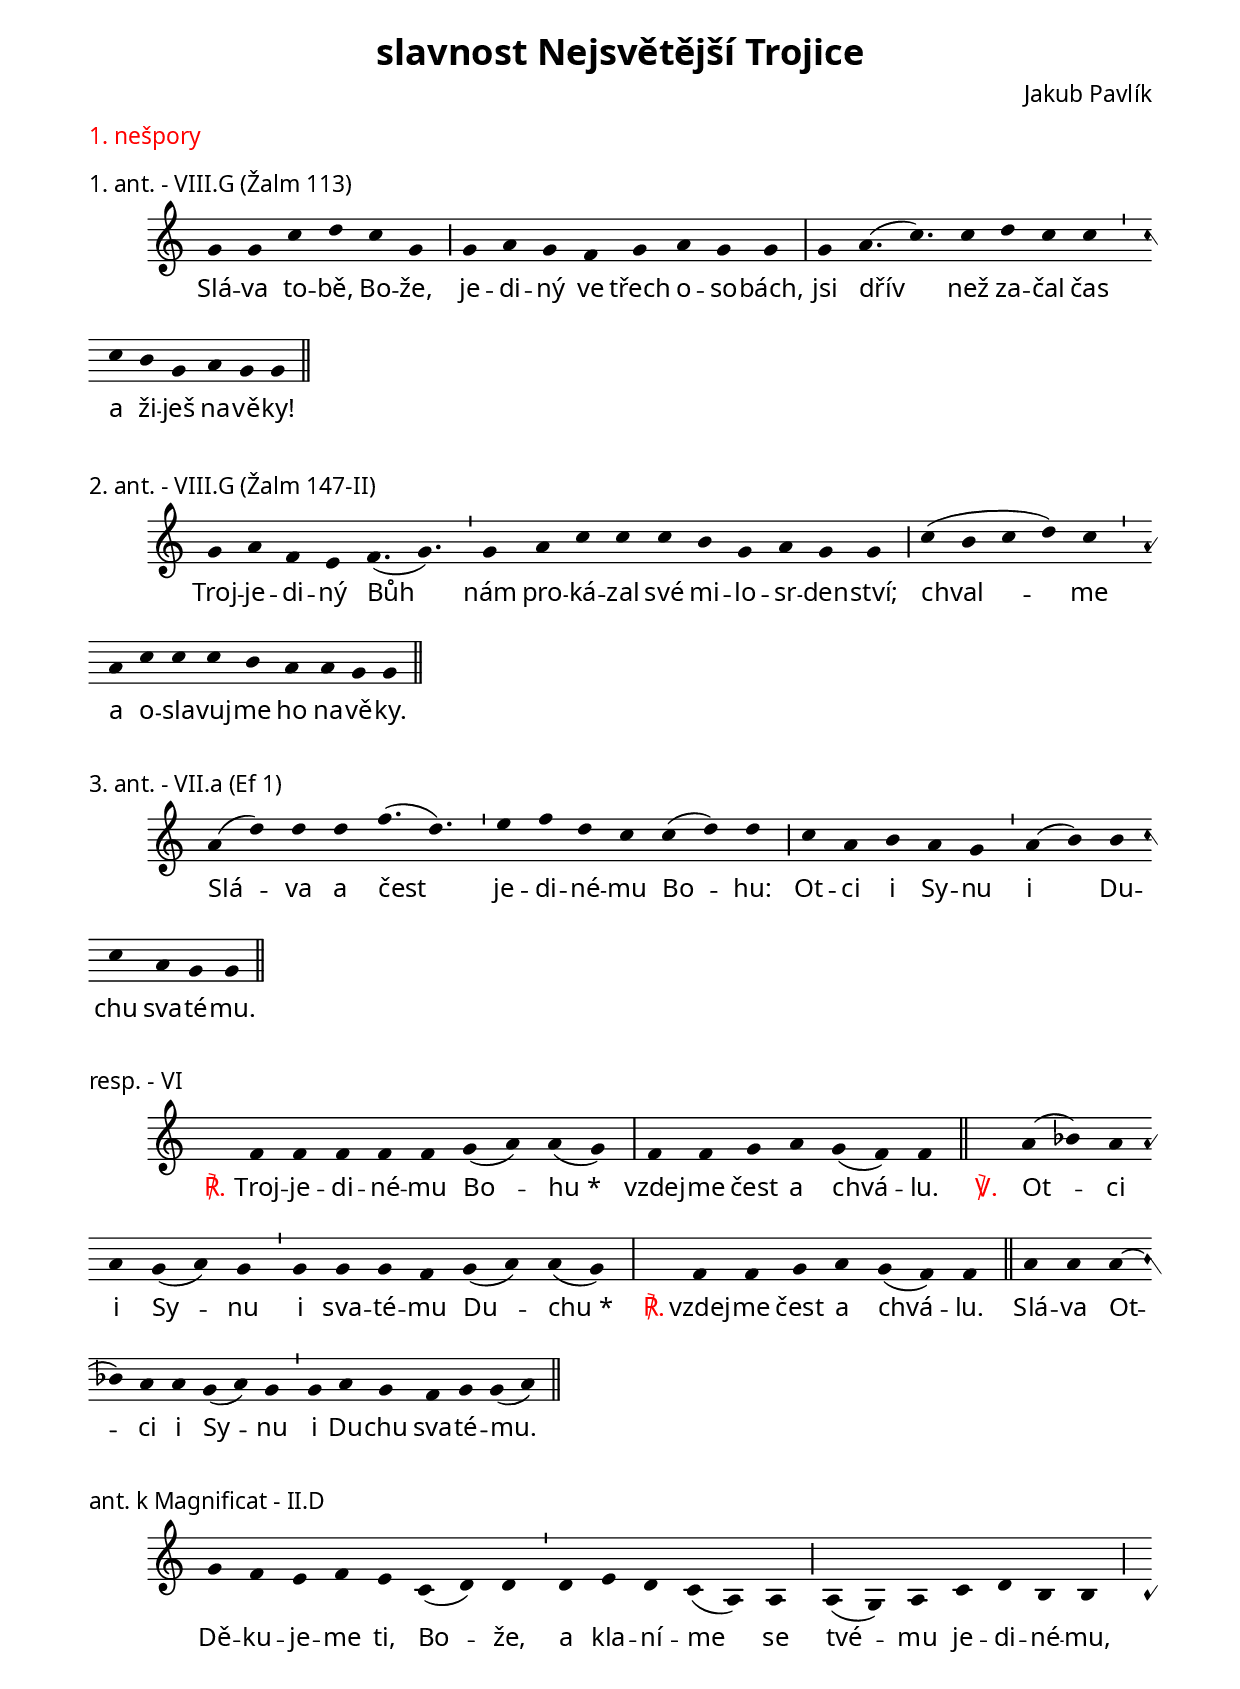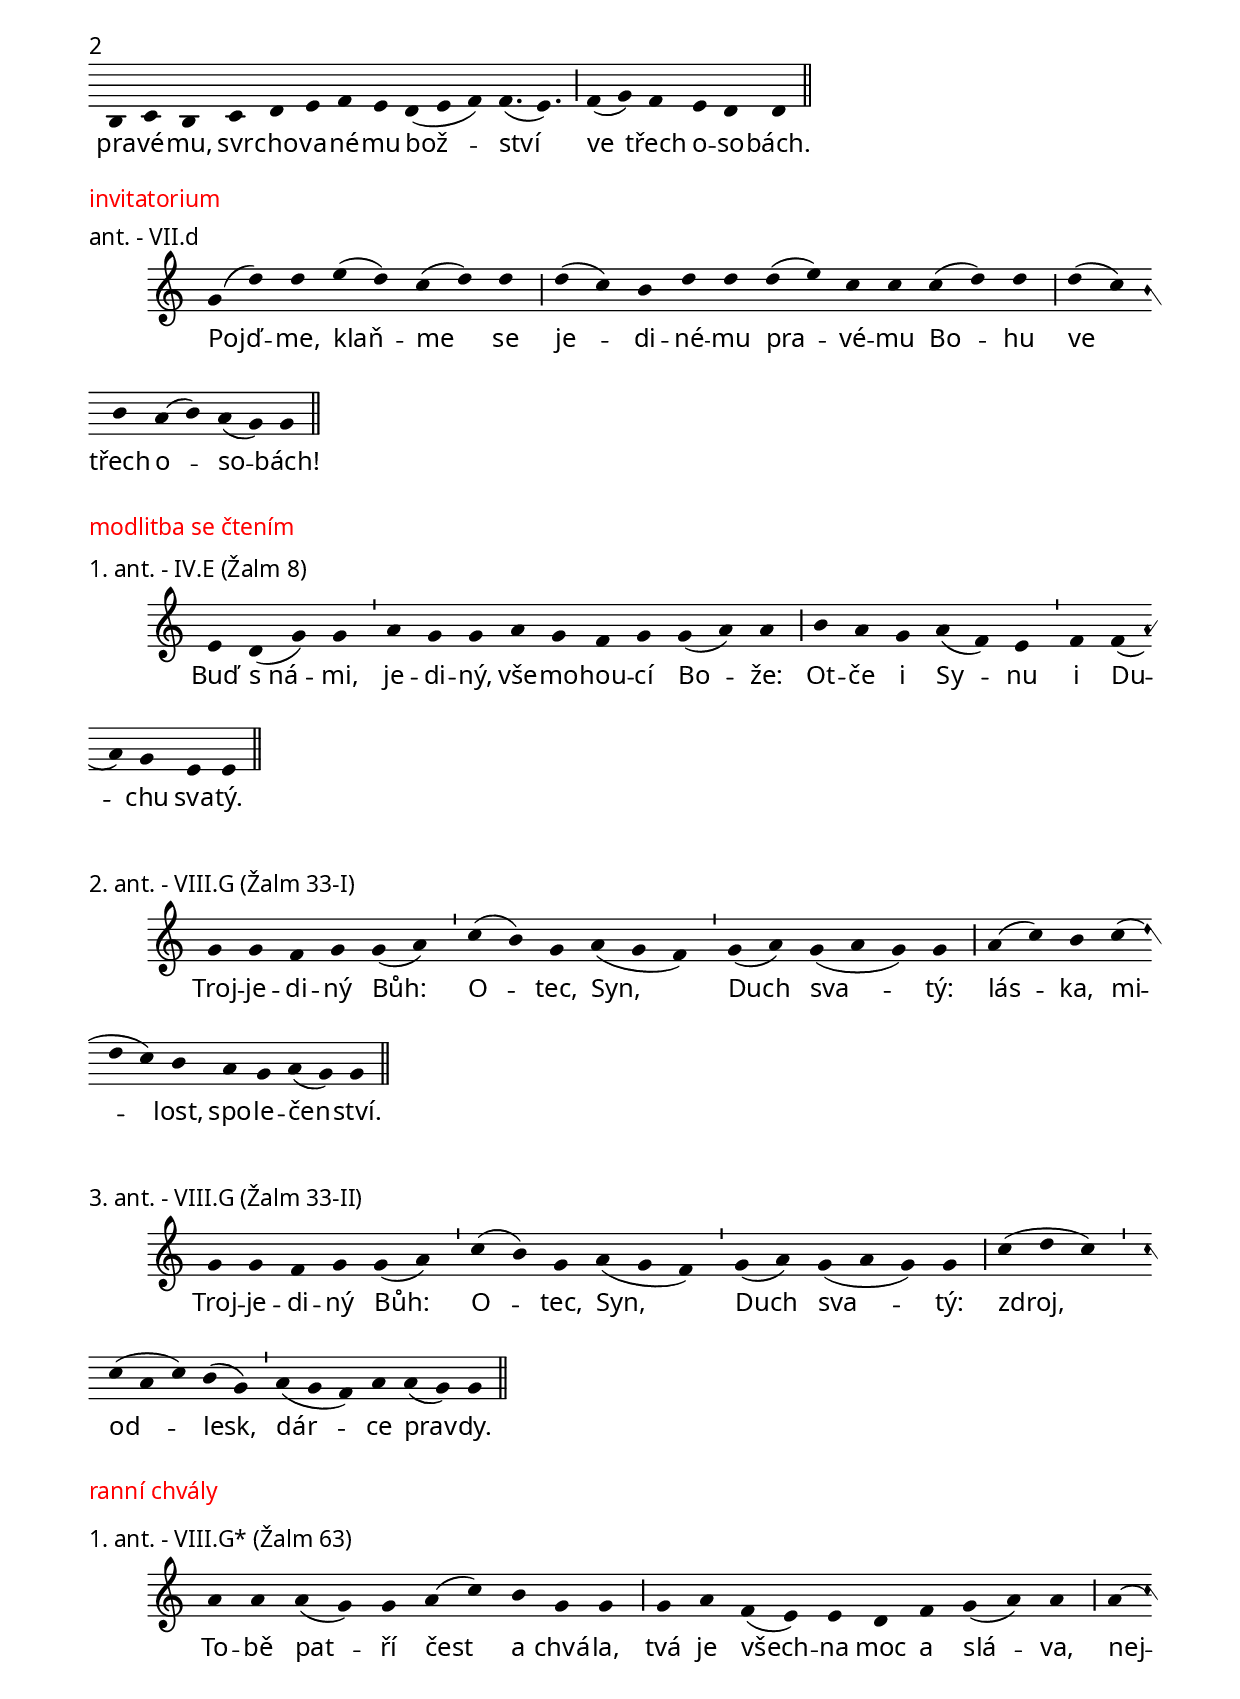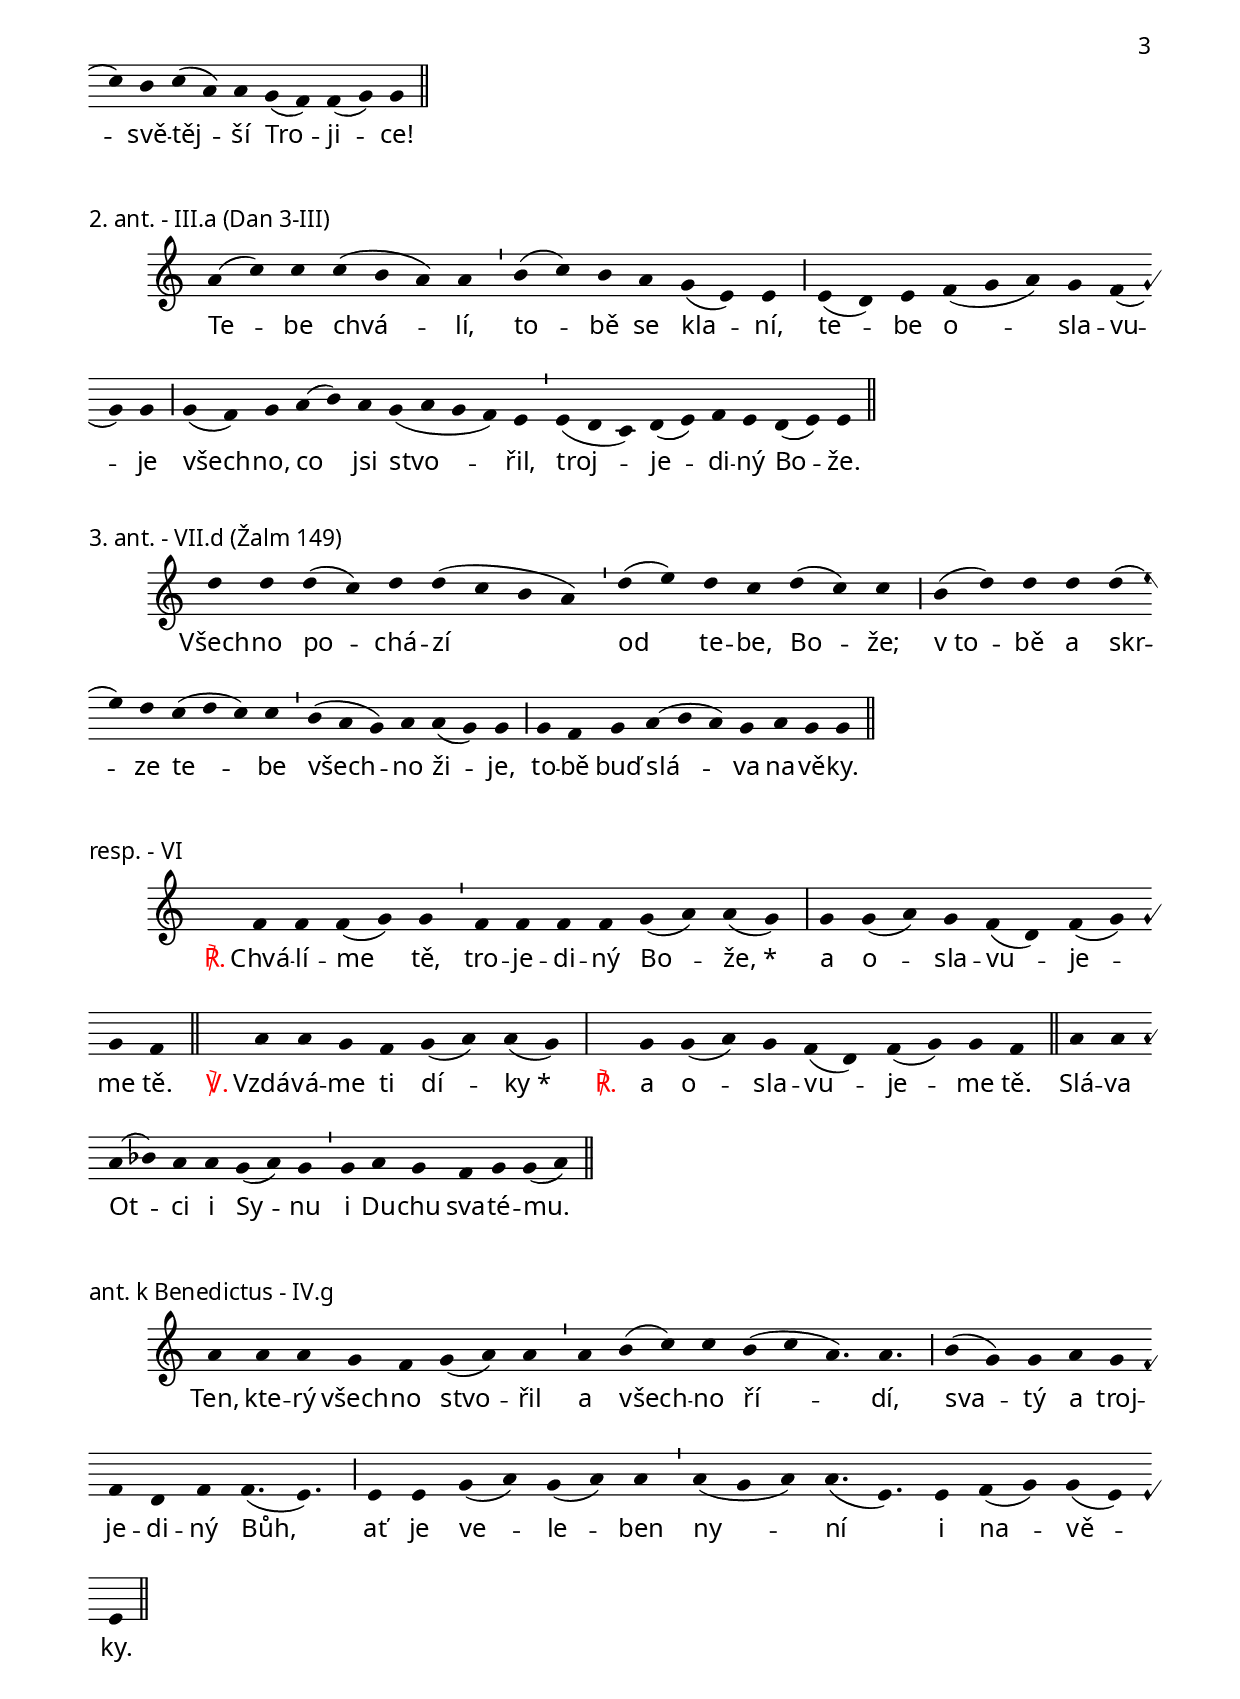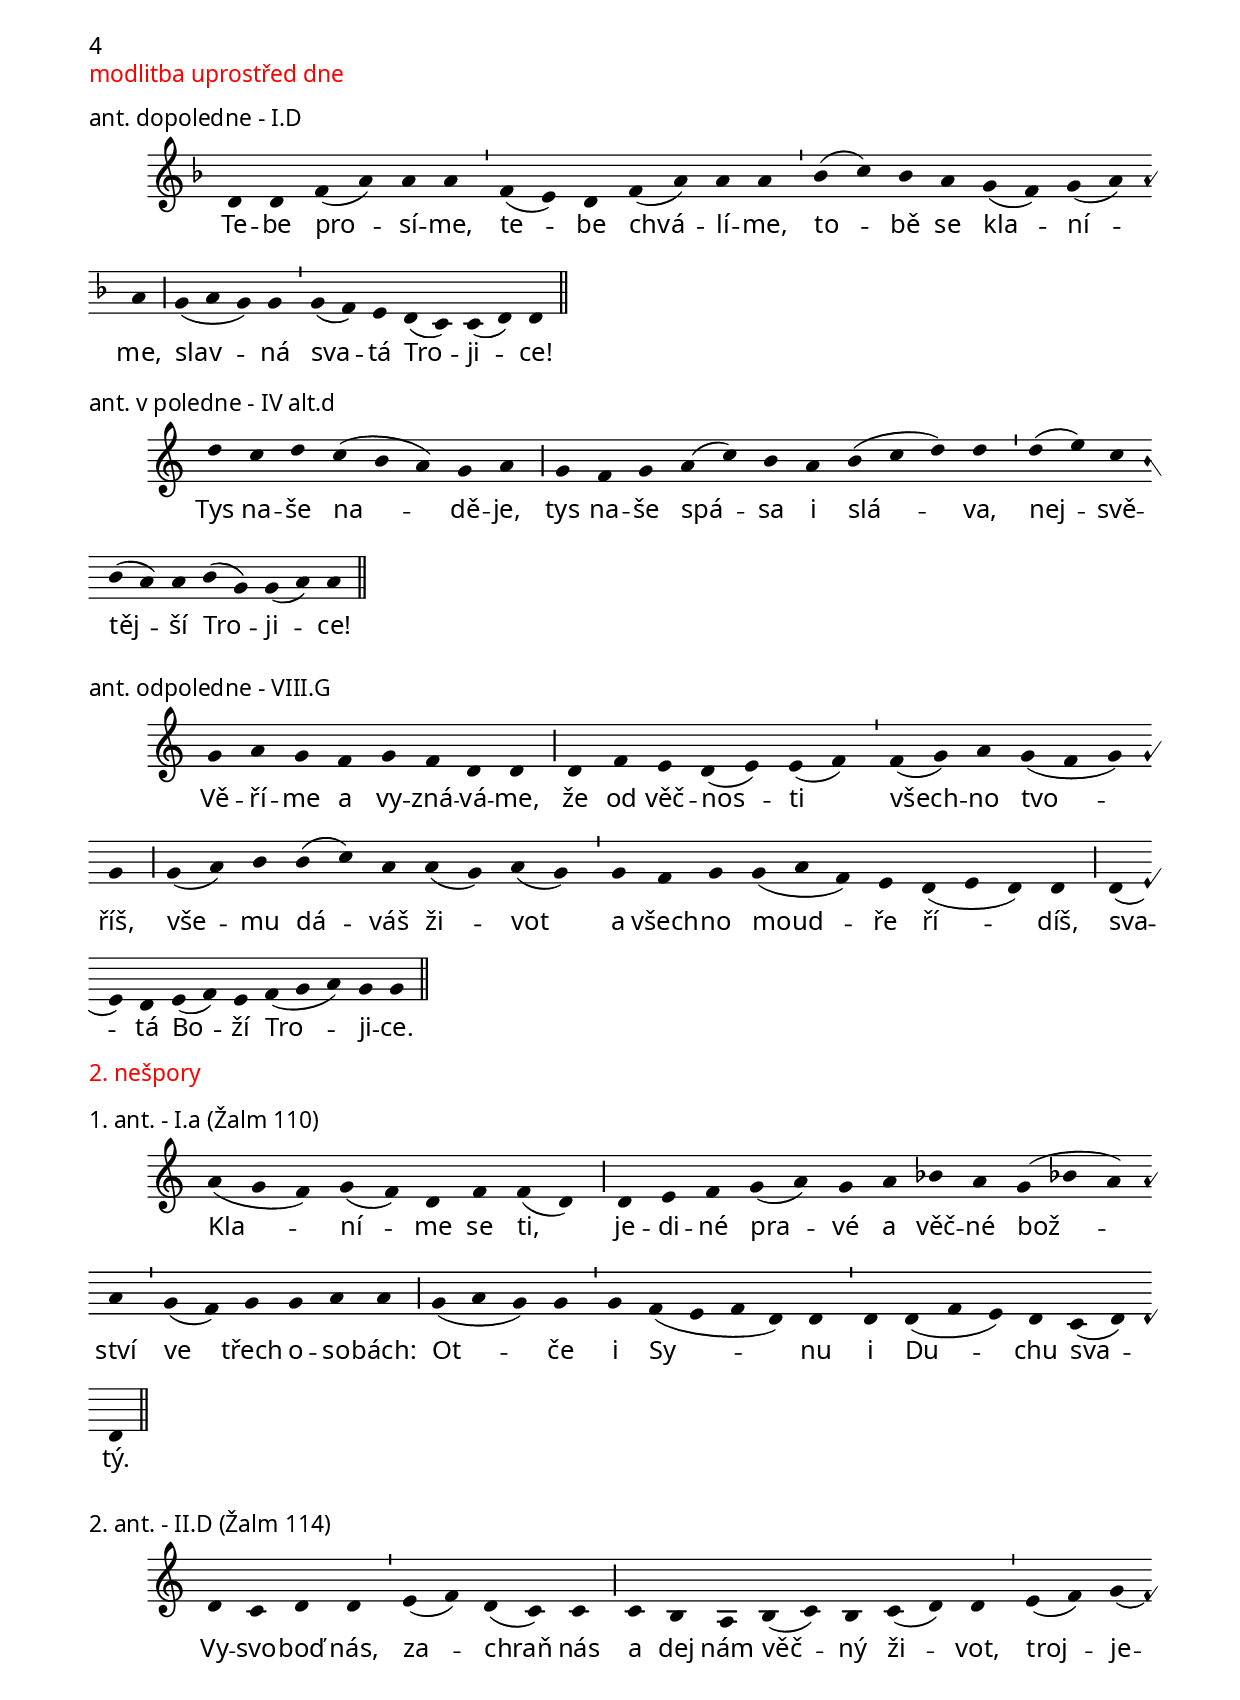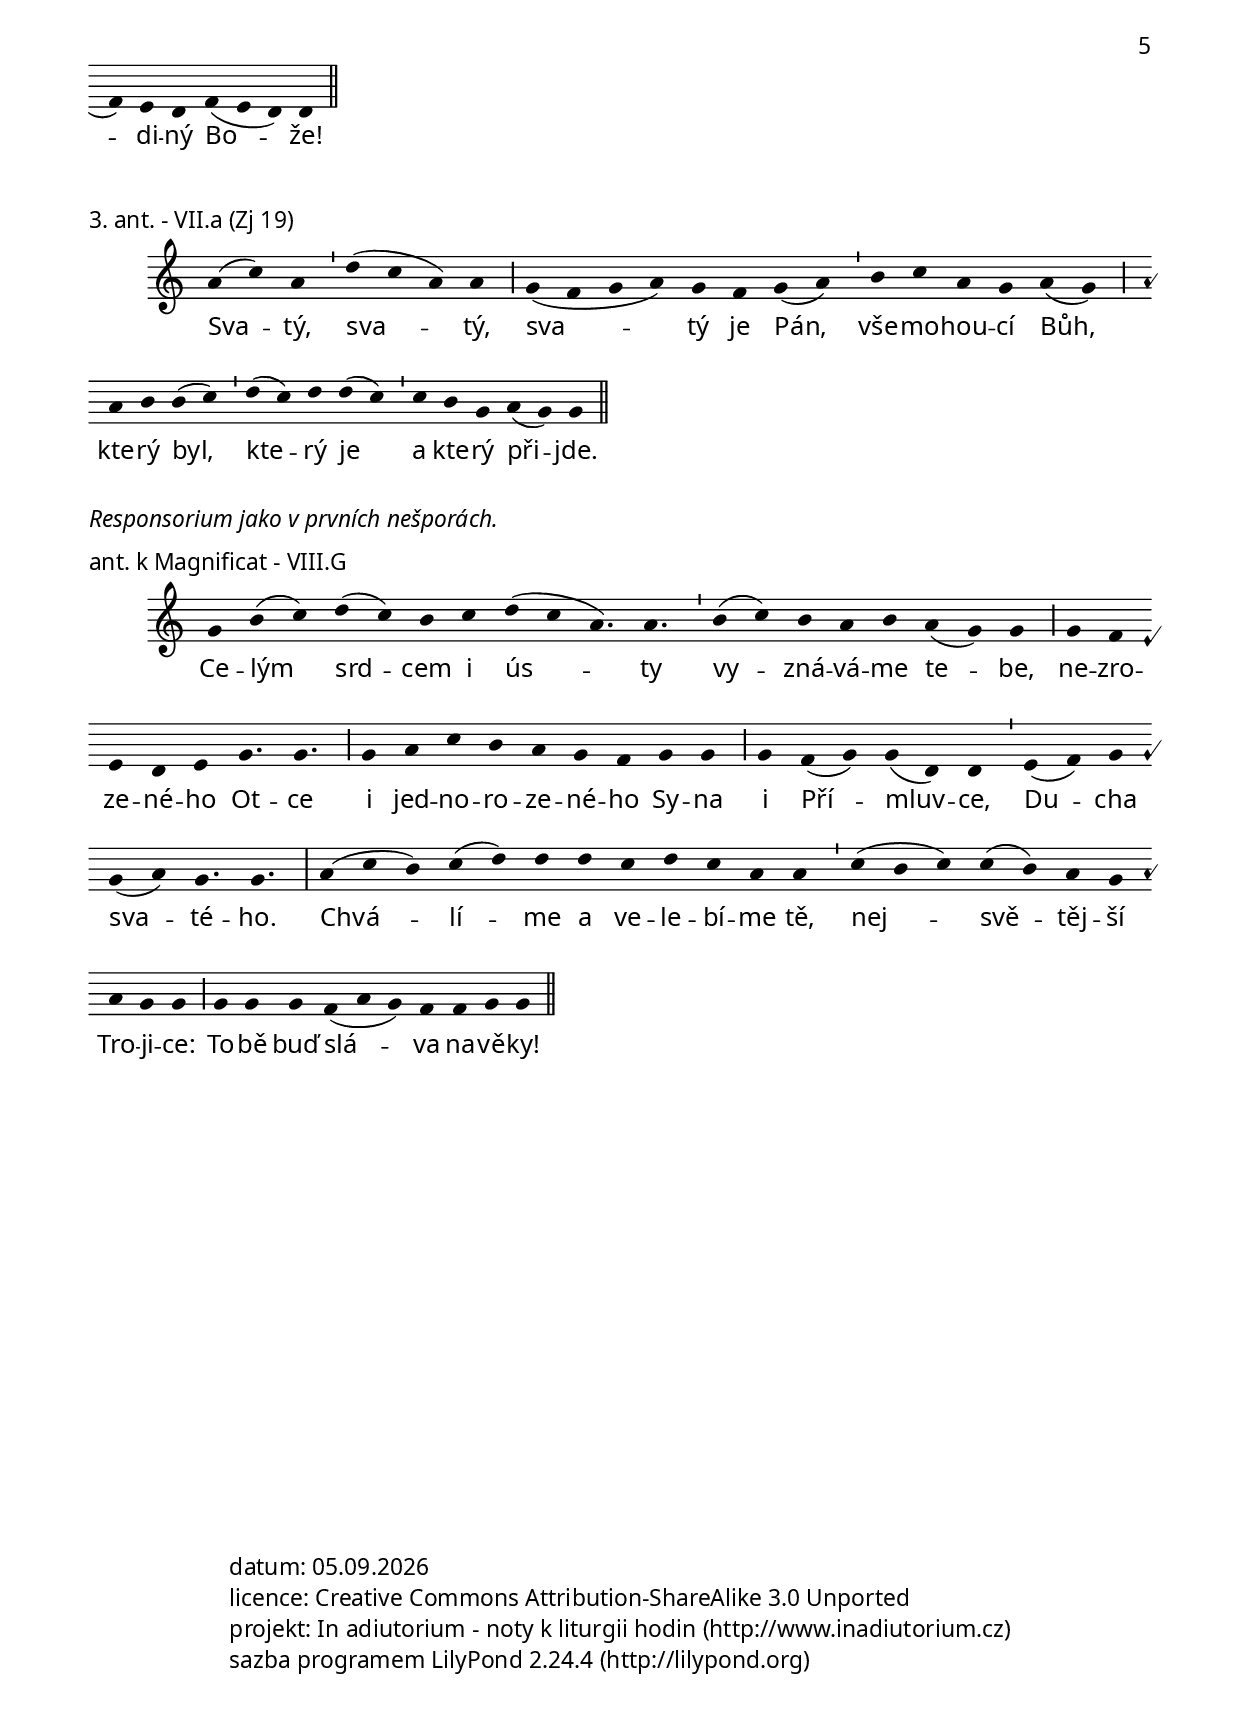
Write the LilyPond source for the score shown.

\version "2.14.2"

\header {
  title = "slavnost Nejsvětější Trojice"
  composer = "Jakub Pavlík"
}

\include "spolecne.ly"
\include "dilyresponsorii.ly"

\markup {\nadpisHodinka {"1. nešpory"}}

\score {
  \relative c'' {
    \choralniRezim
    g4 g c d c g \barMaior
    g a g f g a g g \barMax
    g a4.( c) c4 d c c \barMin
    c b g a g g \barFinalis
  }
  \addlyrics {
    Slá -- va to -- bě, Bo -- že,
    je -- di -- ný ve třech o -- so -- bách,
    jsi dřív než za -- čal čas
    a ži -- ješ na -- vě -- ky!
  }
  \header {
    quid = "1. ant."
    modus = "VIII"
    differentia = "G"
    psalmus = "Žalm 113"
    id = "1ne-a1"
    piece = \markup {\sestavTitulek}
  }
}

\score {
  \relative c'' {
    \choralniRezim
    g4 a f e f4.( g) \barMin
    g4 a c c c b g a g g \barMaior
    c( b c d) c \barMin
    a c c c b a a g g \barFinalis
  }
  \addlyrics {
    Troj -- je -- di -- ný Bůh
    nám pro -- ká -- zal své mi -- lo -- sr -- den -- ství;
    chval -- me
    a o -- sla -- vuj -- me ho na -- vě -- ky.
  }
  \header {
    quid = "2. ant."
    modus = "VIII"
    differentia = "G"
    psalmus = "Žalm 147-II"
    id = "1ne-a2"
    piece = \markup {\sestavTitulek}
  }
}

\score {
  \relative c'' {
    \choralniRezim
    a4( d) d d f4.( d) \barMin e4 f d c c( d) d \barMaior
    c a b a g \barMin a( b) b c a g g \barFinalis
  }
  \addlyrics {
    Slá -- va a čest je -- di -- né -- mu Bo -- hu:
    Ot -- ci i Sy -- nu i Du -- chu sva -- té -- mu.
  }
  \header {
    quid = "3. ant."
    modus = "VII"
    differentia = "a"
    psalmus = "Ef 1"
    id = "1ne-a3"
    piece = \markup {\sestavTitulek}
  }
}

\score {
  \relative c' {
    \choralniRezim

    % R
    \neviditelna f
    f4 f f f f g( a) a( g) \barMax
    f f g a g( f) f \barFinalis
    % V
    \neviditelna a
    a4( bes) a a g( a) g \barMin g g g f g( a) a( g) \barMax
    % R
    \neviditelna a
    f f g a g( f) f \barFinalis
    \respVIdoxologie \barFinalis
  }
  \addlyrics {
    \Response Troj -- je -- di -- né -- mu Bo -- hu_*
    vzdej -- me čest a chvá -- lu.
    \Verse Ot -- ci i Sy -- nu i sva -- té -- mu Du -- chu_*
    \Response vzdej -- me čest a chvá -- lu.
    \textRespDoxologie
  }
  \header {
    quid = "resp."
    modus = "VI"
    id = "1ne-resp"
    piece = \markup {\sestavTitulekResp}
  }
}

\score {
  \relative c'' {
    \choralniRezim
    g4 f e f e c( d) d \barMin
    d e d c( a) a \barMaior
    a( g) a c d b b \barMaior
    b c b c d e f e d( e f) f4.( e) \barMaior
    f4( g) f e d d \barFinalis
  }
  \addlyrics {
    Dě -- ku -- je -- me ti, Bo -- že,
    a kla -- ní -- me se
    tvé -- mu je -- di -- né -- mu,
    pra -- vé -- mu, svr -- cho -- va -- né -- mu bož -- ství
    ve třech o -- so -- bách.
  }
  \header {
    quid = "ant. k Magnificat"
    modus = "II"
    differentia = "D"
    psalmus = ""
    id = "1ne-amag"
    placet = "~ je to fakt II? Závěr zní trochu cize."
    piece = \markup {\sestavTitulekBezZalmu}
  }
}

\markup {\nadpisHodinka {"invitatorium"}}

\score {
  \relative c'' {
    \choralniRezim
    g( d') d e( d) c( d) d \barMaior
    d( c) b d d d( e) c c c( d) d \barMaior
    d( c) b a( b) a( g) g \barFinalis
  }
  \addlyrics {
    Pojď -- me, klaň -- me se
    je -- di -- né -- mu pra -- vé -- mu Bo -- hu
    ve třech o -- so -- bách!
  }
  \header {
    quid = "ant."
    modus = "VII"
    differentia = "d"
    psalmus = ""
    id = "invit"
    placet = "jde, ale nic moc"
    piece = \markup {\sestavTitulekBezZalmu}
  }
}

\markup {\nadpisHodinka {"modlitba se čtením"}}

\score {
  \relative c' {
    \choralniRezim
    e4 d( g) g \barMin
    a g g a g f g g( a) a \barMaior
    b a g a( f) e \barMin
    f f( a) g e e \barFinalis
  }
  \addlyrics {
    Buď s_ná -- mi,
    je -- di -- ný, vše -- mo -- hou -- cí Bo -- že:
    Ot -- če i Sy -- nu
    i Du -- chu sva -- tý.
  }
  \header {
    quid = "1. ant."
    modus = "IV"
    differentia = "E"
    psalmus = "Žalm 8"
    id = "mc-a1"
    piece = \markup {\sestavTitulek}
  }
}

\score {
  \relative c'' {
    \choralniRezim
    g4 g f g g( a) \barMin
    c( b) g a( g f) \barMin g( a) g( a g) g \barMaior
    a( c) b c( d c) b a g a( g) g \barFinalis
  }
  \addlyrics {
    Troj -- je -- di -- ný Bůh:
    O -- tec, Syn, Duch sva -- tý:
    lás -- ka, mi -- lost, spo -- le -- čen -- ství.
  }
  \header {
    quid = "2. ant."
    modus = "VIII"
    differentia = "G"
    psalmus = "Žalm 33-I"
    id = "mc-a2"
    piece = \markup {\sestavTitulek}
  }
}

\score {
  \relative c'' {
    \choralniRezim
    g4 g f g g( a) \barMin
    c( b) g a( g f) \barMin g( a) g( a g) g \barMaior
    c( d c) \barMin c( a c) b( g) \barMin a( g f) a a( g) g \barFinalis
  }
  \addlyrics {
    Troj -- je -- di -- ný Bůh:
    O -- tec, Syn, Duch sva -- tý:
    zdroj, od -- lesk, dár -- ce prav -- dy.
  }
  \header {
    quid = "3. ant."
    modus = "VIII"
    differentia = "G"
    psalmus = "Žalm 33-II"
    placet = "tady zásada stejný text -- stejná melodie vede k nevkusnému opakování;
    udělat dvě antifony, které k sobě patří, ale tak, že se vkusně doplňují - ne aby
    jedna druhou papouškovala"
    id = "mc-a3"
    piece = \markup {\sestavTitulek}
  }
}

\score {
  \relative c' {
    \choralniRezim

  }
  \addlyrics {
    Chvá -- la a věč -- ná slá -- va
    Bo -- hu Ot -- ci i Sy -- nu
    i Du -- chu sva -- té -- mu.
  }
  \header {
    quid = "ant. ke kantikům vigilie"
    modus = ""
    differentia = ""
    psalmus = ""
    id = "mc-avig"
    piece = \markup {\sestavTitulekBezZalmu}
  }
}

\markup {\nadpisHodinka {"ranní chvály"}}

\score {
  \relative c'' {
    \choralniRezim
    a4 a a( g) g a( c) b g g \barMaior
    g a f( e) e d f g( a) a \barMaior
    a( c) b c( a) a g( f) f( g) g \barFinalis
  }
  \addlyrics {
    To -- bě pat -- ří čest a chvá -- la,
    tvá je všech -- na moc a slá -- va,
    nej -- svě -- těj -- ší Tro -- ji -- ce!
  }
  \header {
    quid = "1. ant."
    modus = "VIII"
    differentia = "G*"
    psalmus = "Žalm 63"
    id = "rch-a1"
    piece = \markup {\sestavTitulek}
  }
}

\score {
  \relative c'' {
    \choralniRezim
    a4( c) c c( b a) a \barMin
    b( c) b a g( e) e \barMaior
    e( d) e f( g a) g f( g) g \barMaior
    g( f) g a( b) a g( a g f) e \barMin
    e( d c) d( e) f e d( e) e \barFinalis
  }
  \addlyrics {
    Te -- be chvá -- lí,
    to -- bě se kla -- ní,
    te -- be o -- sla -- vu -- je

    všech -- no, co jsi stvo -- řil,
    troj -- je -- di -- ný Bo -- že.
  }
  \header {
    quid = "2. ant."
    modus = "III"
    differentia = "a"
    psalmus = "Dan 3-III"
    placet = "_stvořil_: sekundový krok mezi stvo- a -řil je nelibý.
    Buďto gagfe e, nebo i na -řil kratší melisma"
    id = "rch-a2"
    piece = \markup {\sestavTitulek}
  }
}

\score {
  \relative c'' {
    \choralniRezim
    d4 d d( c) d d( c b a) \barMin d( e) d c d( c) c \barMaior
    b( d) d d d( e) d c( d c) c \barMin b( a g) a a( g) g \barMaior
    g f g a( b a) g a g g \barFinalis
  }
  \addlyrics {
    Všech -- no po -- chá -- zí od te -- be, Bo -- že;
    v_to -- bě a skr -- ze te -- be všech -- no ži -- je,
    to -- bě buď slá -- va na -- vě -- ky.
  }
  \header {
    quid = "3. ant."
    modus = "VII"
    differentia = "d"
    psalmus = "Žalm 149"
    id = "rch-a3"
    piece = \markup {\sestavTitulek}
  }
}

\score {
  \relative c' {
    \choralniRezim

    % R
    \neviditelna f
    f4 f f( g) g \barMin f f f f g( a) a( g) \barMax
    g g( a) g f( d) f( g) g f \barFinalis
    % V
    \neviditelna f
    a4 a g f g( a) a( g) \barMax
    % R
    \neviditelna f
    g g( a) g f( d) f( g) g f \barFinalis
    % Slava
    \respVIdoxologie \barFinalis
  }
  \addlyrics {
    \Response Chvá -- lí -- me tě, tro -- je -- di -- ný Bo -- že,_*
    a o -- sla -- vu -- je -- me tě.
    \Verse Vzdá -- vá -- me ti dí -- ky_*
    \Response a o -- sla -- vu -- je -- me tě.
    \textRespDoxologie
  }
  \header {
    quid = "resp."
    modus = "VI"
    id = "rch-resp"
    piece = \markup {\sestavTitulekResp}
  }
}

\score {
  \relative c'' {
    \choralniRezim
    a4 a a g f g( a) a \barMin
    a4 b( c) c b( c a4.) a \barMaior
    b4( g) g a g f d f f4.( e) \barMaior
    e4 e g( a) g( a) a \barMin
    a( g a) a4.( e) e4 f( g) g( e) e \barFinalis
  }
  \addlyrics {
    Ten, kte -- rý všech -- no stvo -- řil
    a všech -- no ří -- dí,
    sva -- tý a troj -- je -- di -- ný Bůh,
    ať je ve -- le -- ben
    ny -- ní i na -- vě -- ky.
  }
  \header {
    quid = "ant. k Benedictus"
    modus = "IV"
    differentia = "g"
    psalmus = ""
    id = "rch-aben"
    piece = \markup {\sestavTitulekBezZalmu}
  }
}

\pageBreak % ZLOM

\markup {\nadpisHodinka {"modlitba uprostřed dne"}}

\score {
  \relative c' {
    \choralniRezim
    \key f \major
    d4 d f( a) a a \barMin
    f( e) d f( a) a a \barMin
    bes( c) bes a g( f) g( a) a \barMaior
    g( a g) g \barMin g( f) e d( c) c( d) d \barFinalis
  }
  \addlyrics {
    Te -- be pro -- sí -- me,
    te -- be chvá -- lí -- me,
    to -- bě se kla -- ní -- me,
    slav -- ná sva -- tá Tro -- ji -- ce!
  }
  \header {
    quid = "ant. dopoledne"
    modus = "I"
    differentia = "D"
    psalmus = ""
    id = "tercie"
    placet = "začátek je takový dryjáčnický"
    piece = \markup {\sestavTitulekBezZalmu}
  }
}

\score {
  \relative c'' {
    \choralniRezim
    d4 c d c( b a) g a \barMaior
    g f g a( c) b a b( c d) d \barMin
    d( e) c b( a) a b( g) g( a) a \barFinalis
  }
  \addlyrics {
    Tys na -- še na -- dě -- je,
    tys na -- še spá -- sa i slá -- va,
    nej -- svě -- těj -- ší Tro -- ji -- ce!
  }
  \header {
    quid = "ant. v poledne"
    modus = "IV alt"
    differentia = "d"
    psalmus = ""
    id = "sexta"
    placet = "r - zakončení na aktuální finále zní nepřesvědčivě; není třeba VII?"
    piece = \markup {\sestavTitulekBezZalmu}
  }
}

\score {
  \relative c'' {
    \choralniRezim
    g4 a g f g f d d \barMaior
    d f e d( e) e( f) \barMin f( g) a g( f g) g \barMaior
    g( a) b b( c) a a( g) a( g) \barMin
    g f g g( a f) e d( e d) d \barMaior
    d( e) d e( f) e f( g a) g g \barFinalis
  }
  \addlyrics {
    Vě -- ří -- me a vy -- zná -- vá -- me,
    že od věč -- nos -- ti všech -- no tvo -- říš,
    vše -- mu dá -- váš ži -- vot
    a všech -- no moud -- ře ří -- díš,
    sva -- tá Bo -- ží Tro -- ji -- ce.
  }
  \header {
    quid = "ant. odpoledne"
    modus = "VIII"
    differentia = "G"
    psalmus = ""
    id = "nona"
    placet = "R - tahle je jakoby spíš I než VIII"
    piece = \markup {\sestavTitulekBezZalmu}
  }
}

\markup {\nadpisHodinka {"2. nešpory"}}

\score {
  \relative c'' {
    \choralniRezim
    a4( g f) g( f) d f f( d) \barMaior
    d e f g( a) g a bes a g( bes a) a \barMin
    g( f) g g a a \barMaior
    g( a g) g \barMin g f( e f d) d \barMin d d( f e) d c( d) d \barFinalis
  }
  \addlyrics {
    Kla -- ní -- me se ti,
    je -- di -- né pra -- vé a věč -- né bož -- ství
    ve třech o -- so -- bách:
    Ot -- če i Sy -- nu i Du -- chu sva -- tý.
  }
  \header {
    quid = "1. ant."
    modus = "I"
    differentia = "a"
    psalmus = "Žalm 110"
    id = "2ne-a1"
    piece = \markup {\sestavTitulek}
  }
}

\score {
  \relative c' {
    \choralniRezim
    d4 c d d \barMin e( f) d( c) c \barMaior
    c b a b( c) b c( d) d \barMin
    e( f) g( f) e d f( e d) d \barFinalis
  }
  \addlyrics {
    Vy -- svo -- boď nás, za -- chraň nás
    a dej nám věč -- ný ži -- vot,
    troj -- je -- di -- ný Bo -- že!
  }
  \header {
    quid = "2. ant."
    modus = "II"
    differentia = "D"
    psalmus = "Žalm 114"
    placet = "_a dej nám věčný život_ je nezpěvné"
    id = "2ne-a2"
    piece = \markup {\sestavTitulek}
  }
}

\score {
  \relative c'' {
    \choralniRezim
    a4( c) a \barMin d( c a) a \barMaior
    g( f g a) g f g( a) \barMin b c a g a( g) \barMaior
    a b b( c) \barMin d( c) d d( c) \barMin
    c b g a( g) g \barFinalis
  }
  \addlyrics {
    Sva -- tý, sva -- tý,
    sva -- tý je Pán, vše -- mo -- hou -- cí Bůh,
    kte -- rý byl, kte -- rý je
    a kte -- rý při -- jde.
  }
  \header {
    quid = "3. ant."
    modus = "VII"
    differentia = "a"
    psalmus = "Zj 19"
    id = "2ne-a3"
    piece = \markup {\sestavTitulek}
  }
}

\markup\italic{Responsorium jako v prvních nešporách.}

\score {
  \relative c'' {
    \choralniRezim
    g4 b( c) d( c) b c d( c a4.) a \barMin
    b4( c) b a b a( g) g \barMaior
    g f e d e g4. g \barMaior
    g4 a c b a g f g g \barMaior
    g f( g) g( d) d \barMin e( f) g g( a) g4. g \barMax

    a4( c b) c( d) d d c d c a a \barMin
    c( b c) c( b) a g a g g \barMaior
    g g g f( a g) f f g g \barFinalis
  }
  \addlyrics {
    Ce -- lým srd -- cem i ús -- ty
    vy -- zná -- vá -- me te -- be,
    ne -- zro -- ze -- né -- ho Ot -- ce
    i jed -- no -- ro -- ze -- né -- ho Sy -- na
    i Pří -- mluv -- ce, Du -- cha sva -- té -- ho.

    Chvá -- lí -- me a ve -- le -- bí -- me tě,
    nej -- svě -- těj -- ší Tro -- ji -- ce:
    To -- bě buď slá -- va na -- vě -- ky!
  }
  \header {
    quid = "ant. k Magnificat"
    modus = "VIII"
    differentia = "G"
    psalmus = ""
    placet = "a co _Tobě buď_ g f e ?"
    id = "2ne-amag"
    piece = \markup {\sestavTitulekBezZalmu}
  }
}